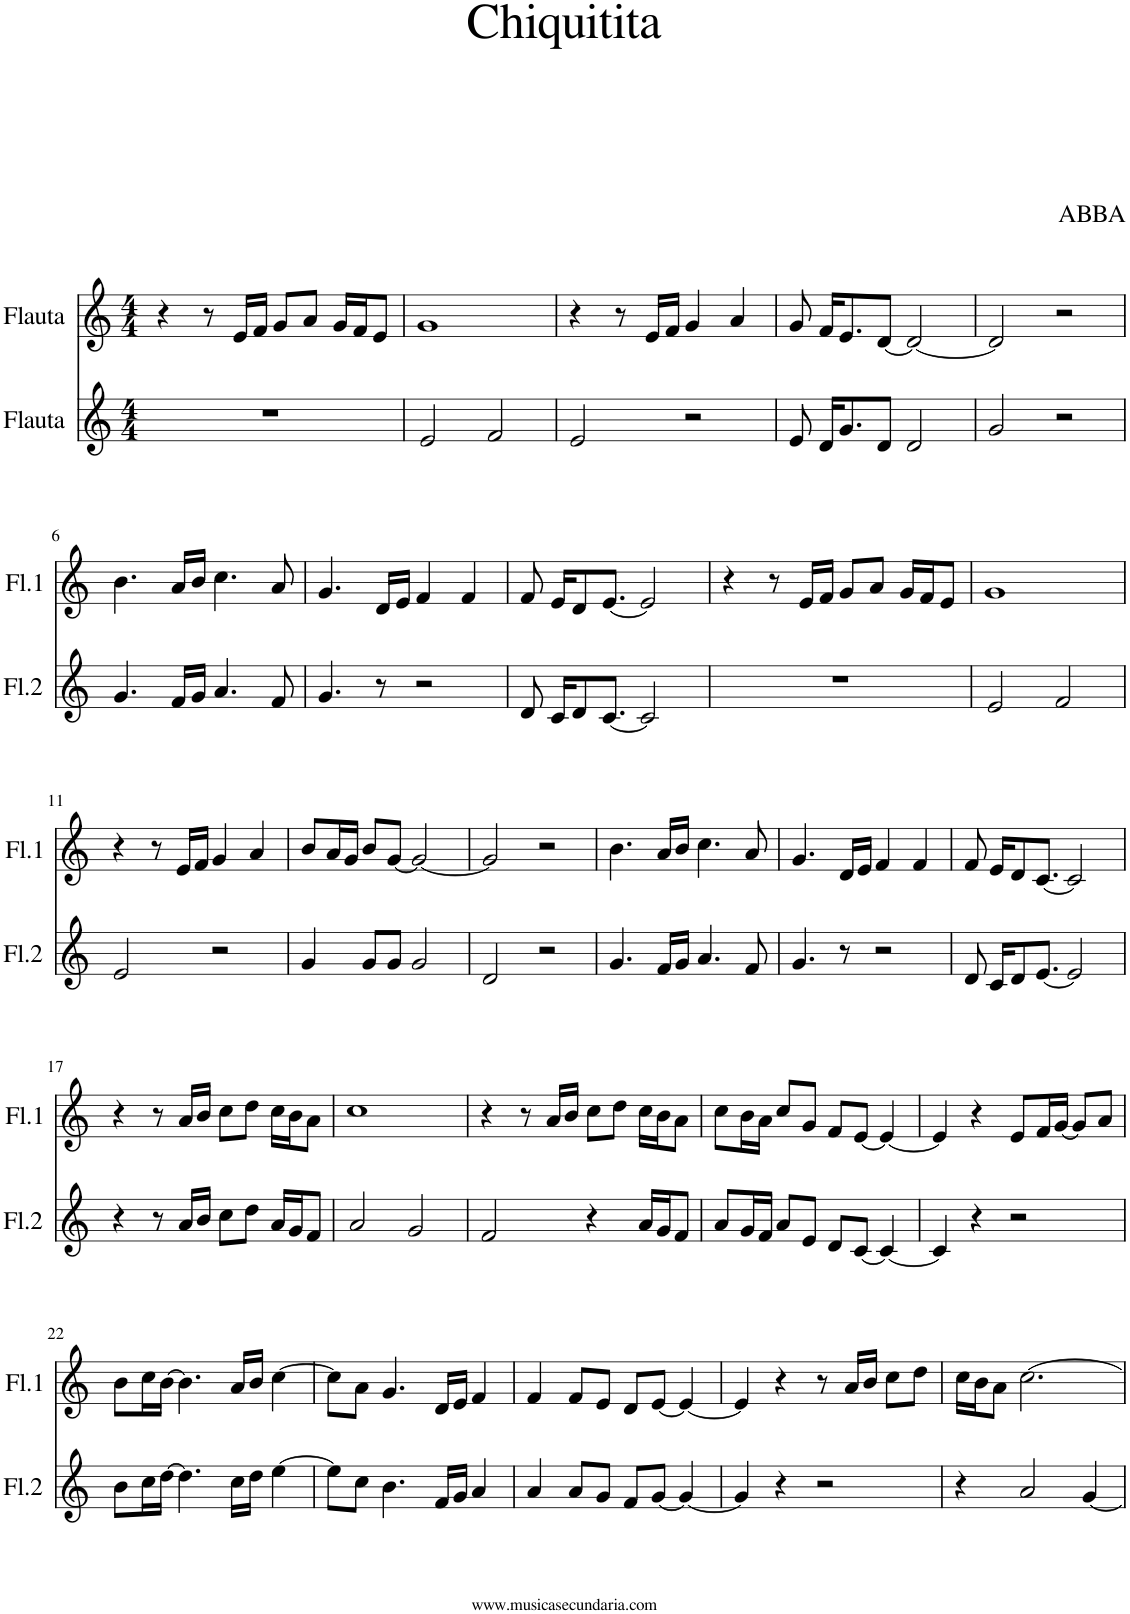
**kern	**kern
*part2	*part1
*staff2	*staff1
*I"Flauta	*I"Flauta
*I'Fl.2	*I'Fl.1
*clefG2	*clefG2
*k[]	*k[]
*M4/4	*M4/4
=1	=1
1r	4r
.	8r
.	16e/LL
.	16f/JJ
.	8g/L
.	8a/J
.	16g/LL
.	16f/J
.	8e/J
=2	=2
2e/	1g
2f/	.
=3	=3
2e/	4r
.	8r
.	16e/LL
.	16f/JJ
2r	4g/
.	4a/
=4	=4
8e/	8g/
16d/KL	16f/KL
8.g/	8.e/
8d/J	[8d/J
2d/	2d/_
=5	=5
2g/	2d/]
2r	2r
!!LO:LB:g=z
=6	=6
4.g/	4.b\
16f/LL	16a/LL
16g/JJ	16b/JJ
4.a/	4.cc\
8f/	8a/
=7	=7
4.g/	4.g/
8r	16d/LL
.	16e/JJ
2r	4f/
.	4f/
=8	=8
8d/	8f/
16c/KL	16e/KL
8d/	8d/
[8.c/J	[8.e/J
2c/]	2e/]
=9	=9
1r	4r
.	8r
.	16e/LL
.	16f/JJ
.	8g/L
.	8a/J
.	16g/LL
.	16f/J
.	8e/J
=10	=10
2e/	1g
2f/	.
!!LO:LB:g=z
=11	=11
2e/	4r
.	8r
.	16e/LL
.	16f/JJ
2r	4g/
.	4a/
=12	=12
4g/	8b/L
.	16a/L
.	16g/JJ
8g/L	8b/L
8g/J	[8g/J
2g/	2g/_
=13	=13
2d/	2g/]
2r	2r
=14	=14
4.g/	4.b\
16f/LL	16a/LL
16g/JJ	16b/JJ
4.a/	4.cc\
8f/	8a/
=15	=15
4.g/	4.g/
8r	16d/LL
.	16e/JJ
2r	4f/
.	4f/
=16	=16
8d/	8f/
16c/KL	16e/KL
8d/	8d/
[8.e/J	[8.c/J
2e/]	2c/]
!!LO:LB:g=z
=17	=17
4r	4r
8r	8r
16a/LL	16a/LL
16b/JJ	16b/JJ
8cc\L	8cc\L
8dd\J	8dd\J
16a/LL	16cc\LL
16g/J	16b\J
8f/J	8a\J
=18	=18
2a/	1cc
2g/	.
=19	=19
2f/	4r
.	8r
.	16a/LL
.	16b/JJ
4r	8cc\L
.	8dd\J
16a/LL	16cc\LL
16g/J	16b\J
8f/J	8a\J
=20	=20
8a/L	8cc\L
16g/L	16b\L
16f/JJ	16a\JJ
8a/L	8cc/L
8e/J	8g/J
8d/L	8f/L
[8c/J	[8e/J
4c/_	4e/_
=21	=21
4c/]	4e/]
4r	4r
2r	8e/L
.	16f/L
.	[16g/JJ
.	8g/L]
.	8a/J
!!LO:LB:g=z
=22	=22
8b\L	8b\L
16cc\L	16cc\L
[16dd\JJ	[16b\JJ
4.dd\]	4.b\]
16cc\LL	16a/LL
16dd\JJ	16b/JJ
[4ee\	[4cc\
=23	=23
8ee\L]	8cc\L]
8cc\J	8a\J
4.b\	4.g/
16f/LL	16d/LL
16g/JJ	16e/JJ
4a/	4f/
=24	=24
4a/	4f/
8a/L	8f/L
8g/J	8e/J
8f/L	8d/L
[8g/J	[8e/J
4g/_	4e/_
=25	=25
4g/]	4e/]
4r	4r
2r	8r
.	16a/LL
.	16b/JJ
.	8cc\L
.	8dd\J
=26	=26
4r	16cc\LL
.	16b\J
.	8a\J
2a/	[2.cc\
[4g/	.
=	=
*-	*-
